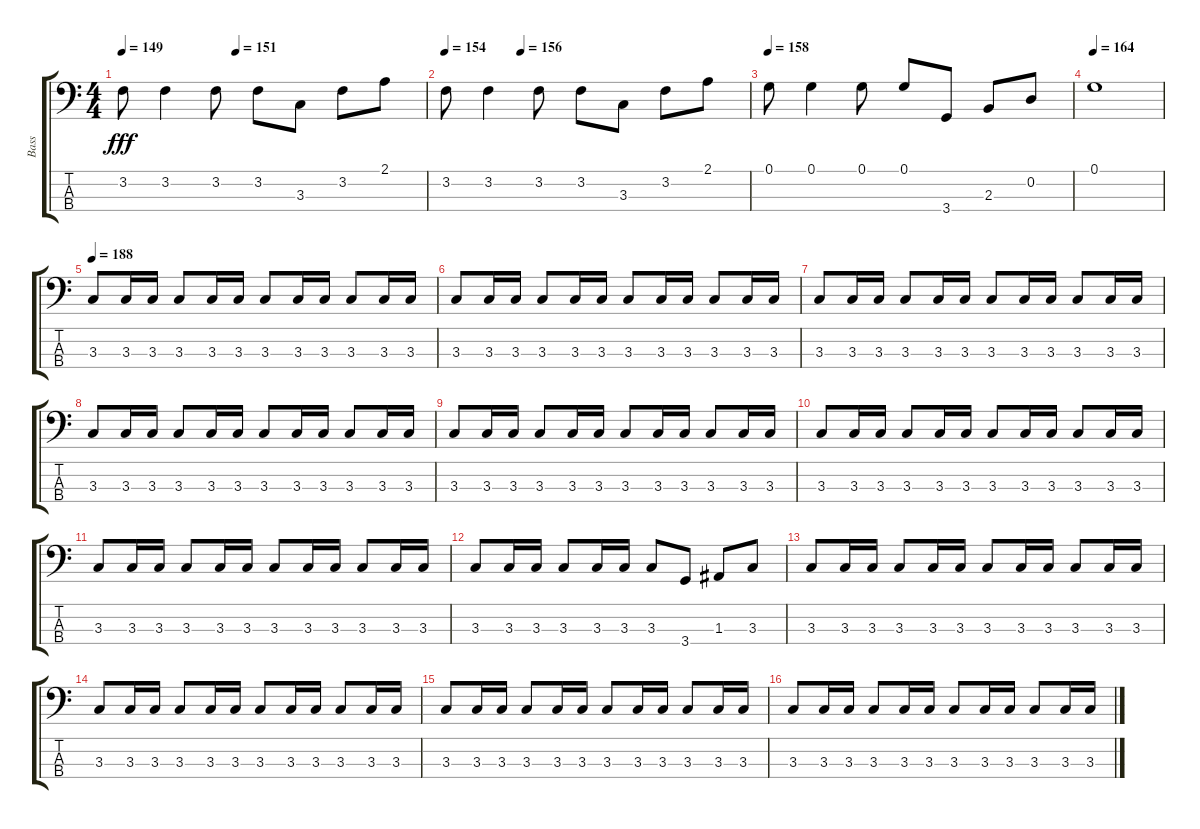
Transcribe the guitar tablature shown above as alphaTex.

\track ("Bass" "Bass") {instrument electricbassfinger}
\staff {score tabs}
\tuning (G2 D2 A1 E1) {hide}
\ts (4 4)
\tempo 149
\tempo (151 0.375)
\clef f4
\ks c
3.2.8{dy fff} 3.2.4 3.2.8 3.2.8 3.3.8 3.2.8 2.1.8 |
\tempo 154
\tempo (156 0.25)
3.2.8 3.2.4 3.2.8 3.2.8 3.3.8 3.2.8 2.1.8 |
\tempo 158
0.1.8 0.1.4 0.1.8 0.1.8 3.4.8 2.3.8 0.2.8 |
\tempo 164
0.1.1 |
\tempo 188
3.3.8{instrument electricbasspick} 3.3.16 3.3.16 3.3.8 3.3.16 3.3.16 3.3.8 3.3.16 3.3.16 3.3.8 3.3.16 3.3.16 |
3.3.8 3.3.16 3.3.16 3.3.8 3.3.16 3.3.16 3.3.8 3.3.16 3.3.16 3.3.8 3.3.16 3.3.16 |
3.3.8 3.3.16 3.3.16 3.3.8 3.3.16 3.3.16 3.3.8 3.3.16 3.3.16 3.3.8 3.3.16 3.3.16 |
3.3.8 3.3.16 3.3.16 3.3.8 3.3.16 3.3.16 3.3.8 3.3.16 3.3.16 3.3.8 3.3.16 3.3.16 |
3.3.8 3.3.16 3.3.16 3.3.8 3.3.16 3.3.16 3.3.8 3.3.16 3.3.16 3.3.8 3.3.16 3.3.16 |
3.3.8 3.3.16 3.3.16 3.3.8 3.3.16 3.3.16 3.3.8 3.3.16 3.3.16 3.3.8 3.3.16 3.3.16 |
3.3.8 3.3.16 3.3.16 3.3.8 3.3.16 3.3.16 3.3.8 3.3.16 3.3.16 3.3.8 3.3.16 3.3.16 |
3.3.8 3.3.16 3.3.16 3.3.8 3.3.16 3.3.16 3.3.8 3.4.8 1.3.8 3.3.8 |
3.3.8 3.3.16 3.3.16 3.3.8 3.3.16 3.3.16 3.3.8 3.3.16 3.3.16 3.3.8 3.3.16 3.3.16 |
3.3.8 3.3.16 3.3.16 3.3.8 3.3.16 3.3.16 3.3.8 3.3.16 3.3.16 3.3.8 3.3.16 3.3.16 |
3.3.8 3.3.16 3.3.16 3.3.8 3.3.16 3.3.16 3.3.8 3.3.16 3.3.16 3.3.8 3.3.16 3.3.16 |
3.3.8 3.3.16 3.3.16 3.3.8 3.3.16 3.3.16 3.3.8 3.3.16 3.3.16 3.3.8 3.3.16 3.3.16
